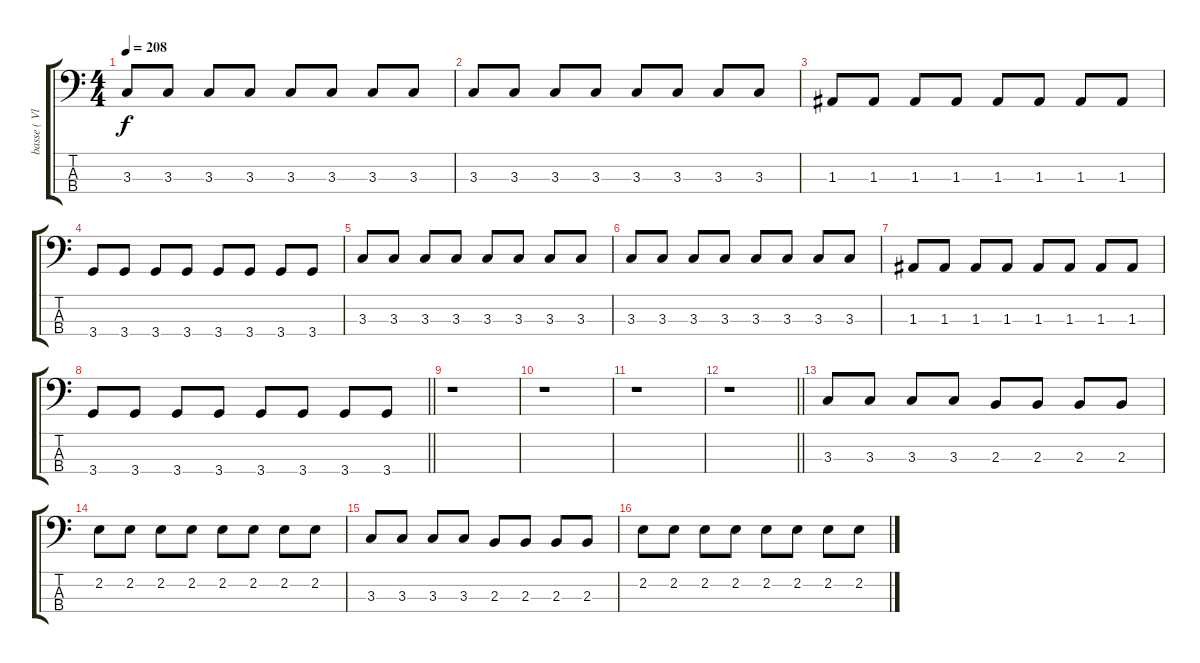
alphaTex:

\track ("basse ( Vlad ) " "basse ( Vl") {instrument electricbasspick}
\staff {score tabs}
\tuning (G2 D2 A1 E1) {hide}
\ts (4 4)
\tempo 208
\clef f4
\ks c
3.3.8{dy f} 3.3.8 3.3.8 3.3.8 3.3.8 3.3.8 3.3.8 3.3.8 |
3.3.8 3.3.8 3.3.8 3.3.8 3.3.8 3.3.8 3.3.8 3.3.8 |
1.3.8 1.3.8 1.3.8 1.3.8 1.3.8 1.3.8 1.3.8 1.3.8 |
3.4.8 3.4.8 3.4.8 3.4.8 3.4.8 3.4.8 3.4.8 3.4.8 |
3.3.8 3.3.8 3.3.8 3.3.8 3.3.8 3.3.8 3.3.8 3.3.8 |
3.3.8 3.3.8 3.3.8 3.3.8 3.3.8 3.3.8 3.3.8 3.3.8 |
1.3.8 1.3.8 1.3.8 1.3.8 1.3.8 1.3.8 1.3.8 1.3.8 |
\barLineRight lightlight
3.4.8 3.4.8 3.4.8 3.4.8 3.4.8 3.4.8 3.4.8 3.4.8 |
r.1 |
r.1 |
r.1 |
\barLineRight lightlight
r.1 |
3.3.8 3.3.8 3.3.8 3.3.8 2.3.8 2.3.8 2.3.8 2.3.8 |
2.2.8 2.2.8 2.2.8 2.2.8 2.2.8 2.2.8 2.2.8 2.2.8 |
3.3.8 3.3.8 3.3.8 3.3.8 2.3.8 2.3.8 2.3.8 2.3.8 |
2.2.8 2.2.8 2.2.8 2.2.8 2.2.8 2.2.8 2.2.8 2.2.8
